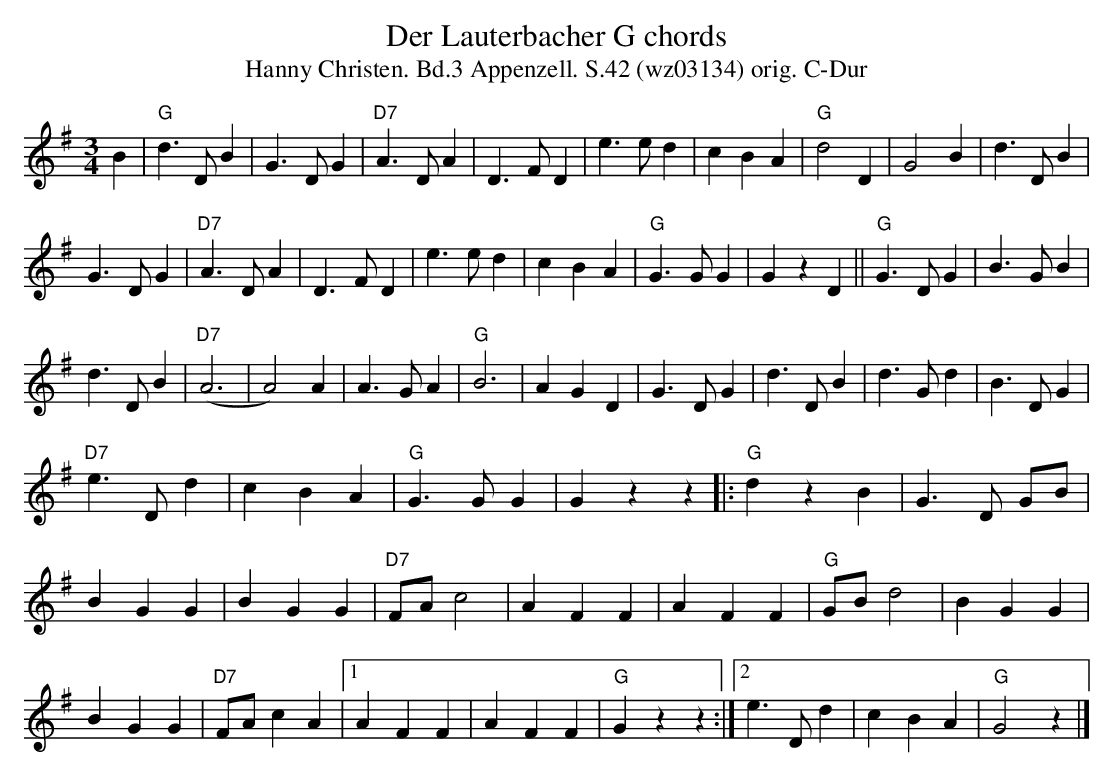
X:1
T:Der Lauterbacher G chords
T:Hanny Christen. Bd.3 Appenzell. S.42 (wz03134) orig. C-Dur
M:3/4
L:1/4
K:Gmaj%%MIDI gchordon
B | "G"d3/2 D/2 B | G3/2 D/2 G | "D7"A3/2 D/2 A | D3/2 F/2 D | e3/2 e/2 d | c B A | "G"d2 D | G2 B | d3/2 D/2 B |
G3/2 D/2 G | "D7"A3/2 D/2 A | D3/2 F/2 D | e3/2 e/2 d | c B A | "G"G3/2 G/2 G | G z D || "G"G3/2 D/2 G | B3/2 G/2 B |
d3/2 D/2 B | ("D7"A3 | A2) A | A3/2 G/2 A | "G"B3 | A G D | G3/2 D/2 G | d3/2 D/2 B | d3/2 G/2 d | B3/2 D/2 G |
"D7"e3/2 D/2 d | c B A | "G"G3/2 G/2 G | G z z |: "G"d z B | G3/2 D/2 G/2B/2 |
B G G | B G G | "D7"F/2A/2 c2 | A F F | A F F | "G"G/2B/2 d2 | B G G |
B G G | "D7"F/2A/2 c A |1 A F F | A F F | "G"G z z :|2 e3/2 D/2 d | c B A | "G"G2 z |]
